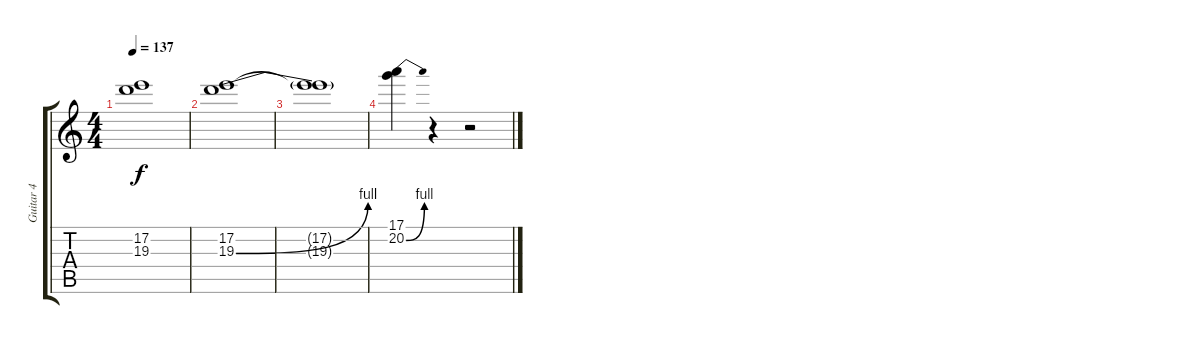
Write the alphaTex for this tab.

\track ("Guitar 4" "Guitar 4") {instrument distortionguitar}
\staff {score tabs}
\tuning (E4 B3 G3 D3 A2 E2) {hide}
\ts (4 4)
\tempo 137
\clef g2
\ks c
(17.2{t} 19.3{t}).1{dy f} |
(17.2 19.3{be (bend 0 0 60 4)}).1 |
(17.2{t} 19.3{t}).1 |
(17.1 20.2{be (bend 0 0 60 4)}).4 r.4 r.2
